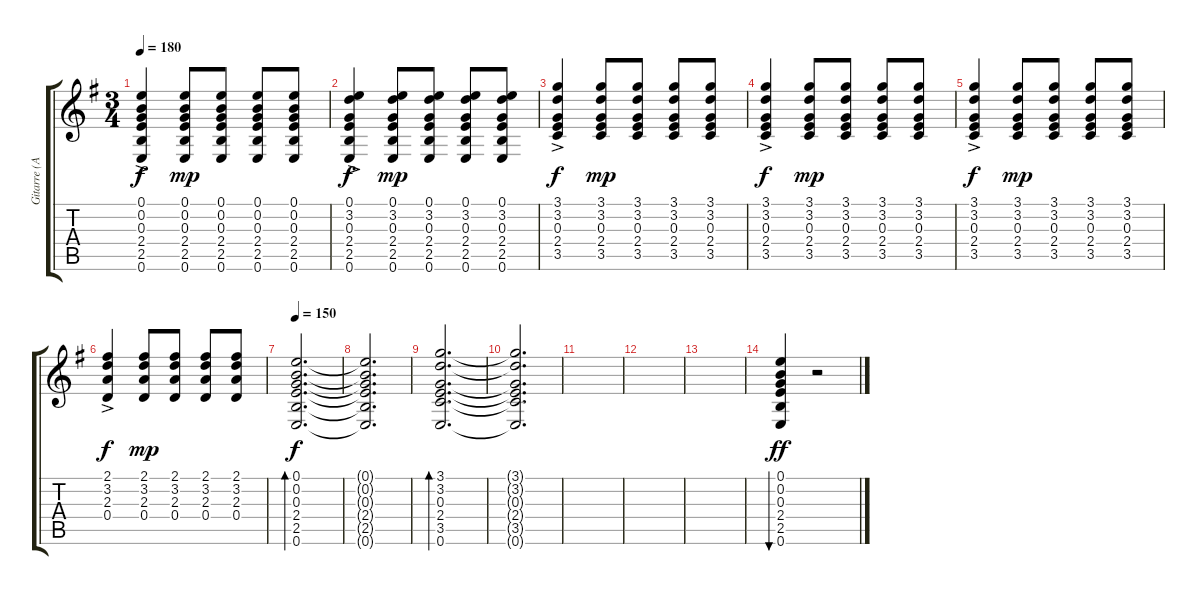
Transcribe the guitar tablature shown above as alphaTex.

\track ("Gitarre (Akustisch / Rhytmus)" "Gitarre (A") {instrument acousticguitarsteel bank 25}
\staff {score tabs}
\tuning (E4 B3 G3 D3 A2 E2) {hide}
\ts (3 4)
\tempo 180
\clef g2
\ks eminor
(0.1{ac} 0.2{ac} 0.3{ac} 2.4{ac} 2.5{ac} 0.6{ac}).4{dy f} (0.1 0.2 0.3 2.4 2.5 0.6).8{dy mp} (0.1 0.2 0.3 2.4 2.5 0.6).8 (0.1 0.2 0.3 2.4 2.5 0.6).8 (0.1 0.2 0.3 2.4 2.5 0.6).8 |
(0.1{ac} 3.2{ac} 0.3{ac} 2.4{ac} 2.5{ac} 0.6{ac}).4{dy f} (0.1 3.2 0.3 2.4 2.5 0.6).8{dy mp} (0.1 3.2 0.3 2.4 2.5 0.6).8 (0.1 3.2 0.3 2.4 2.5 0.6).8 (0.1 3.2 0.3 2.4 2.5 0.6).8 |
(3.1{ac} 3.2{ac} 0.3{ac} 2.4{ac} 3.5{ac}).4{dy f} (3.1 3.2 0.3 2.4 3.5).8{dy mp} (3.1 3.2 0.3 2.4 3.5).8 (3.1 3.2 0.3 2.4 3.5).8 (3.1 3.2 0.3 2.4 3.5).8 |
(3.1{ac} 3.2{ac} 0.3{ac} 2.4{ac} 3.5{ac}).4{dy f} (3.1 3.2 0.3 2.4 3.5).8{dy mp} (3.1 3.2 0.3 2.4 3.5).8 (3.1 3.2 0.3 2.4 3.5).8 (3.1 3.2 0.3 2.4 3.5).8 |
(3.1{ac} 3.2{ac} 0.3{ac} 2.4{ac} 3.5{ac}).4{dy f} (3.1 3.2 0.3 2.4 3.5).8{dy mp} (3.1 3.2 0.3 2.4 3.5).8 (3.1 3.2 0.3 2.4 3.5).8 (3.1 3.2 0.3 2.4 3.5).8 |
(2.1{ac} 3.2{ac} 2.3{ac} 0.4{ac}).4{dy f} (2.1 3.2 2.3 0.4).8{dy mp} (2.1 3.2 2.3 0.4).8 (2.1 3.2 2.3 0.4).8 (2.1 3.2 2.3 0.4).8 |
\tempo 150
(0.1 0.2 0.3 2.4 2.5 0.6).2{d bd 240 dy f} |
(0.1{t} 0.2{t} 0.3{t} 2.4{t} 2.5{t} 0.6{t}).2{d} |
(3.1 3.2 0.3 2.4 3.5 0.6).2{d bd 240} |
(3.1{t} 3.2{t} 0.3{t} 2.4{t} 3.5{t} 0.6{t}).2{d} |
|
|
|
(0.1 0.2 0.3 2.4 2.5 0.6).4{bu 480 dy ff} r.2
